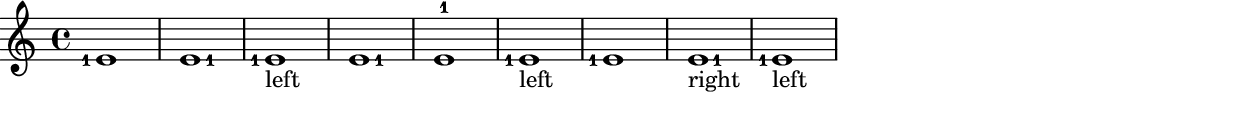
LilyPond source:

%% Generated by lilypond-book
%% Options: [exampleindent=10.16\mm,indent=0\mm,line-width=160\mm]
\include "lilypond-book-preamble.ly"


% ****************************************************************
% Start cut-&-pastable-section
% ****************************************************************

#(ly:set-option 'eps-box-padding 3.000000)



\paper {
  indent = 0\mm
  line-width = 160\mm
  % offset the left padding, also add 1mm as lilypond creates cropped
  % images with a little space on the right
  line-width = #(- line-width (* mm  3.000000) (* mm 1))
}

\layout {
  
}




% ****************************************************************
% ly snippet:
% ****************************************************************
\sourcefilename "/lilypond-2.24.3/input/regression/set-once.ly"
\sourcefileline 0
\version "2.19.21"

\header {

  texidoc = "@code{\\once \\set} should change a context property value for just one timestep
and then return to the previous value."

}
\relative {
  \set fingeringOrientations = #'(left)
  <e'-1>1 |
  \once \set fingeringOrientations = #'(right)
  <e-1> |
  <e-1> -"left" |

  \once \set fingeringOrientations = #'(right)
  <e-1>
  \once \set fingeringOrientations = #'(up)
  <e-1>
  <e-1>-"left"

  \set fingeringOrientations = #'(left)
  <e-1>
  \once \set fingeringOrientations = #'(up)
  \once \set fingeringOrientations = #'(right)
  <e-1>-"right"
 
  <e-1>-"left"
}



% ****************************************************************
% end ly snippet
% ****************************************************************
